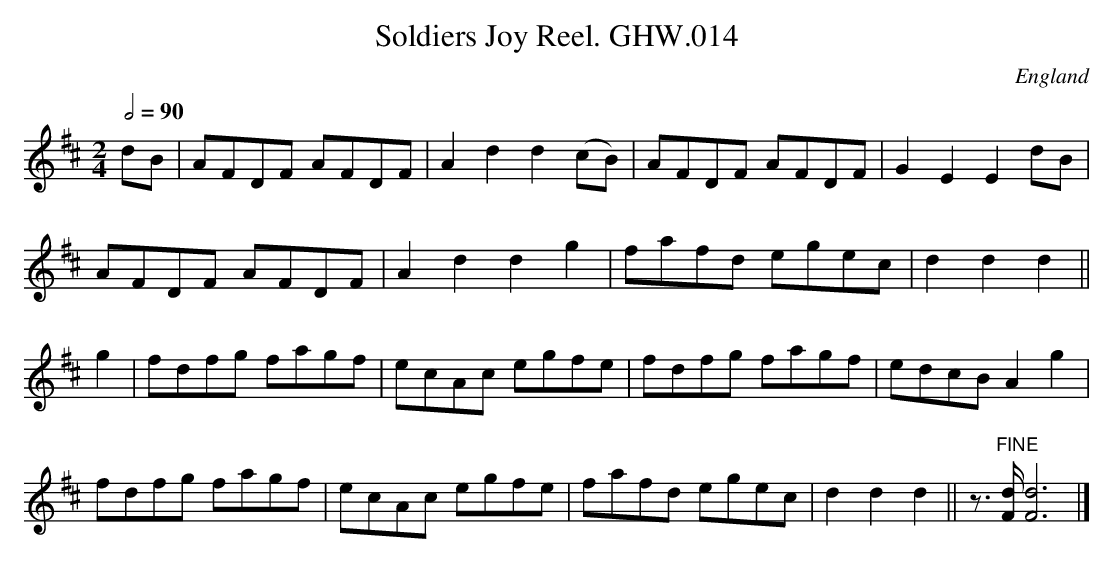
X:1
T:Soldiers Joy Reel. GHW.014
M:2/4
L:1/8
Q:1/2=90
O:England
K:D
dB|AFDF AFDF|A2d2d2(cB)|AFDF AFDF|G2E2E2 dB|!
AFDF AFDF|A2d2d2g2|fafd egec|d2d2d2||!
g2|fdfg fagf|ecAc egfe|fdfg fagf|edcB A2g2|!
fdfg fagf|ecAc egfe|fafd egec|\
d2d2d2||z3/ "FINE"[d/F/] [d6F6]|]
